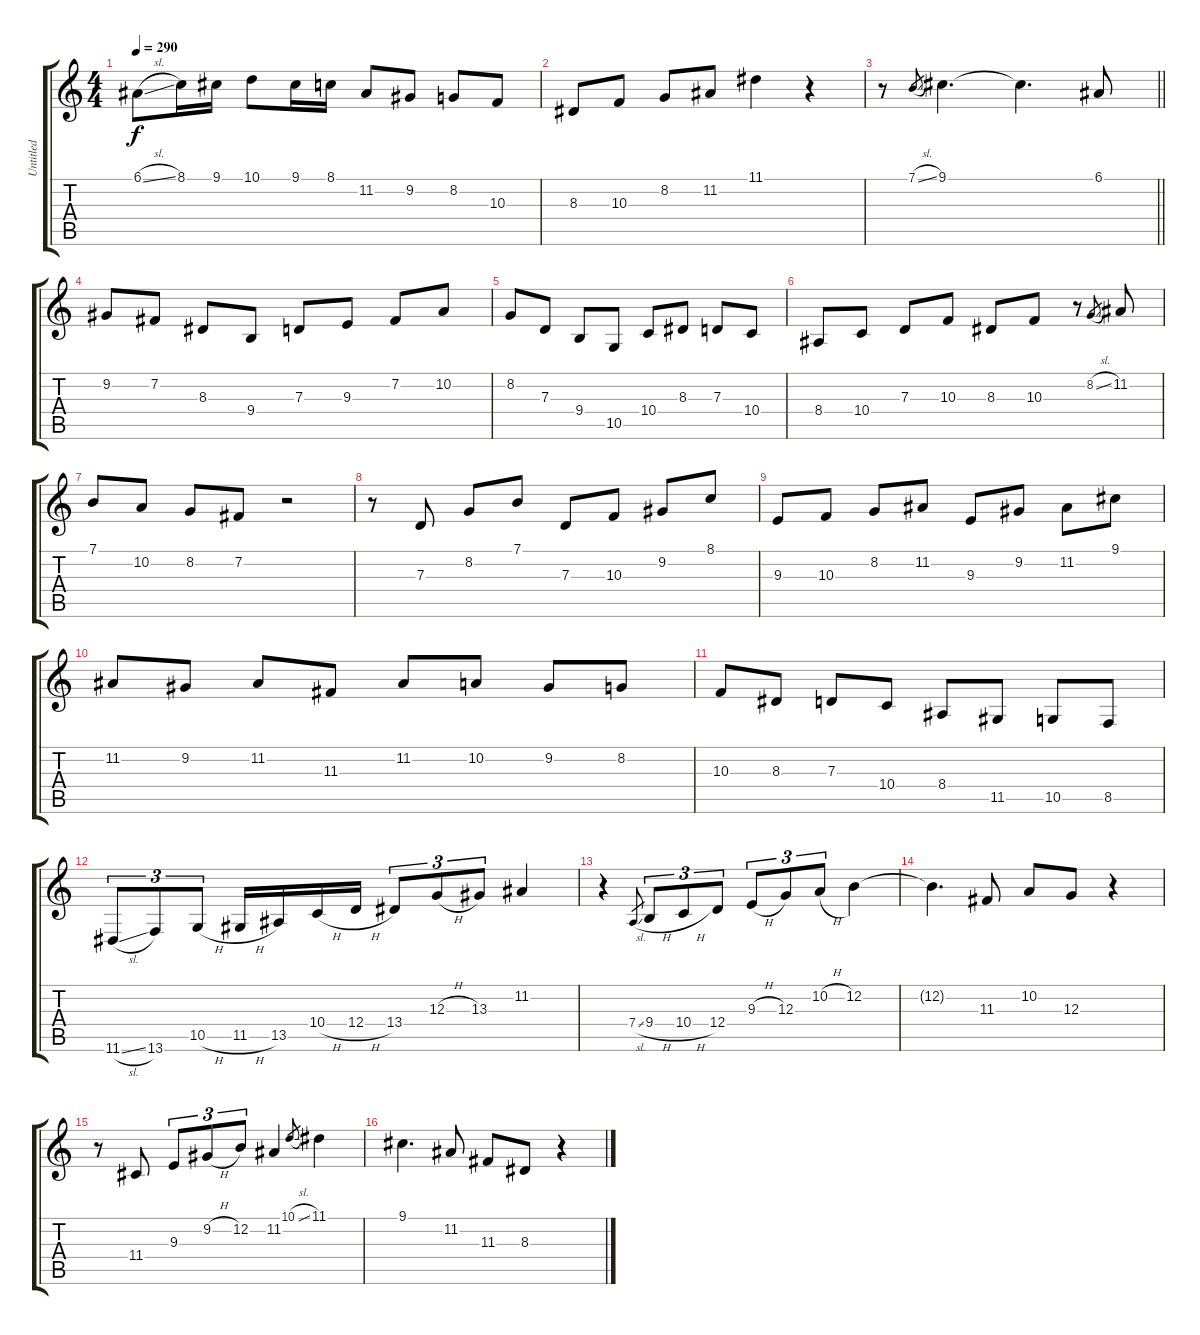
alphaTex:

\track ("Untitled" "Untitled") {instrument tenorsax}
\staff {score tabs}
\tuning (E4 B3 G3 D3 A2 E2) {hide}
\ts (4 4)
\tempo 290
\clef g2
\ks c
6.1{sl}.8{dy f} 8.1.16 9.1.16 10.1.8 9.1.16 8.1.16 11.2.8 9.2.8 8.2.8 10.3.8 |
8.3.8 10.3.8 8.2.8 11.2.8 11.1.4 r.4 |
\barLineRight lightlight
r.8 7.1{sl}.8{gr} 9.1.4{d} 9.1{t}.4{d} 6.1.8 |
9.2.8 7.2.8 8.3.8 9.4.8 7.3.8 9.3.8 7.2.8 10.2.8 |
8.2.8 7.3.8 9.4.8 10.5.8 10.4.8 8.3.8 7.3.8 10.4.8 |
8.4.8 10.4.8 7.3.8 10.3.8 8.3.8 10.3.8 r.8 8.2{sl}.8{gr} 11.2.8 |
7.1.8 10.2.8 8.2.8 7.2.8 r.2 |
r.8 7.3.8 8.2.8 7.1.8 7.3.8 10.3.8 9.2.8 8.1.8 |
9.3.8 10.3.8 8.2.8 11.2.8 9.3.8 9.2.8 11.2.8 9.1.8 |
11.2.8 9.2.8 11.2.8 11.3.8 11.2.8 10.2.8 9.2.8 8.2.8 |
10.3.8 8.3.8 7.3.8 10.4.8 8.4.8 11.5.8 10.5.8 8.5.8 |
11.6{sl}.8{tu (3 2)} 13.6.8{tu (3 2)} 10.5{h}.8{tu (3 2)} 11.5{h}.16 13.5.16 10.4{h}.16 12.4{h}.16 13.4.8{tu (3 2)} 12.3{h}.8{tu (3 2)} 13.3.8{tu (3 2)} 11.2.4 |
r.4 7.4{sl}.8{gr} 9.4{h}.8{tu (3 2)} 10.4{h}.8{tu (3 2)} 12.4.8{tu (3 2)} 9.3{h}.8{tu (3 2)} 12.3.8{tu (3 2)} 10.2{h}.8{tu (3 2)} 12.2.4 |
12.2{t}.4{d} 11.3.8 10.2.8 12.3.8 r.4 |
r.8 11.4.8 9.3.8{tu (3 2)} 9.2{h}.8{tu (3 2)} 12.2.8{tu (3 2)} 11.2.4 10.1{sl}.8{gr} 11.1.4 |
9.1.4{d} 11.2.8 11.3.8 8.3.8 r.4
